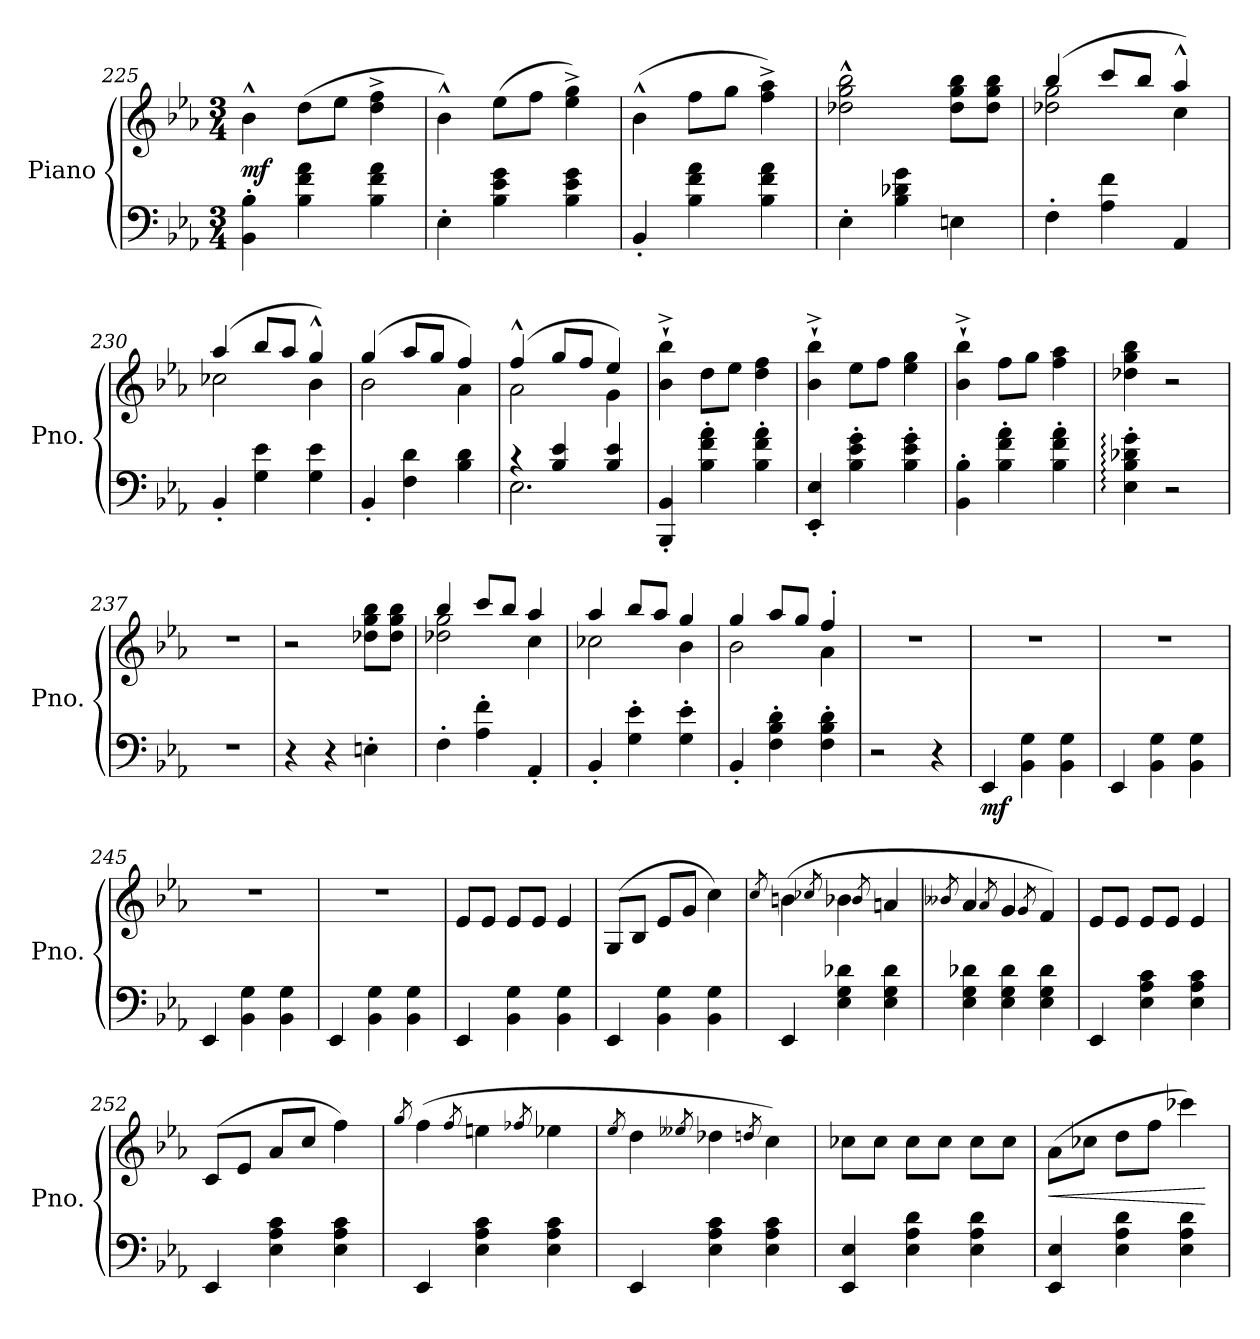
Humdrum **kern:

**kern	**kern	**dynam
*part1	*part1	*part1
*staff2	*staff1	*staff1/2
*I"Piano	*	*
*I'Pno.	*	*
*clefF4	*clefG2	*
*k[b-e-a-]	*k[b-e-a-]	*
*M3/4	*M3/4	*
*MM186	*MM186	*
=225	=225	=225
!	!	!LO:DY:b
4BB-\' 4B-\'	4b-^^\	mf
4B-\ 4f\ 4a-\	(>8dd\L	.
.	8ee-\J	.
4B-\ 4f\ 4a-\	4dd\^ 4ff\^	.
=226	=226	=226
4E-'\	4b-^^\)	.
4B-\ 4e-\ 4g\	(>8ee-\L	.
.	8ff\J	.
4B-\ 4e-\ 4g\	4ee-\^ 4gg\^)	.
=227	=227	=227
4BB-'/	(>4b-^^\	.
4B-\ 4f\ 4a-\	8ff\L	.
.	8gg\J	.
4B-\ 4f\ 4a-\	4ff\^ 4aa-\^)	.
=228	=228	=228
4E-'\	2dd-X\^^ 2gg\^^ 2bb-\^^	.
4B-\ 4d-X\ 4g\	.	.
4En\	8dd-\ 8gg\ 8bb-\L	.
.	8dd-\ 8gg\ 8bb-\J	.
!!LO:LB:g=z
=229	=229	=229
*	*^	*
4F'\	(>4bb-/	2dd-X\ 2gg\	.
4A-\ 4f\	8ccc/L	.	.
.	8bb-/J	.	.
4AA-/	4aa-^^/)	4cc\	.
=230	=230	=230	=230
4BB-'/	(>4aa-/	2cc-X\	.
4G\ 4e-\	8bb-/L	.	.
.	8aa-/J	.	.
4G\ 4e-\	4gg^^/)	4b-\	.
=231	=231	=231	=231
4BB-'/	(>4gg/	2b-\	.
4F\ 4d\	8aa-/L	.	.
.	8gg/J	.	.
4B-\ 4d\	4ff/)	4a-\	.
=232	=232	=232	=232
*^	*	*	*
4r	2.E-\	(>4ff^^/	2a-\	.
4B-/ 4e-/	.	8gg/L	.	.
.	.	8ff/J	.	.
4B-/ 4e-/	.	4ee-/)	4g\	.
*v	*v	*	*	*
*	*v	*v	*
=233	=233	=233
4BBB-/' 4BB-/'	4b-\^` 4bb-\^`	.
4B-\' 4f\' 4a-\'	8dd\L	.
.	8ee-\J	.
4B-\' 4f\' 4a-\'	4dd\ 4ff\	.
=234	=234	=234
4EE-/' 4E-/'	4b-\^` 4bb-\^`	.
4B-\' 4e-\' 4g\'	8ee-\L	.
.	8ff\J	.
4B-\' 4e-\' 4g\'	4ee-\ 4gg\	.
=235	=235	=235
4BB-\' 4B-\'	4b-\^` 4bb-\^`	.
4B-\' 4f\' 4a-\'	8ff\L	.
.	8gg\J	.
4B-\' 4f\' 4a-\'	4ff\ 4aa-\	.
=236	=236	=236
4E-\:' 4B-\:' 4d-X\:' 4g\:'	4dd-X\ 4gg\ 4bb-\	.
2r	2r	.
=237	=237	=237
2.r	2.r	.
!!LO:LB:g=z
=238	=238	=238
4r	2r	.
4r	.	.
4En'\	8dd-X\ 8gg\ 8bb-\L	.
.	8dd-\ 8gg\ 8bb-\J	.
=239	=239	=239
*	*^	*
4F'\	4bb-/	2dd-X\ 2gg\	.
4A-\' 4f\'	8ccc/L	.	.
.	8bb-/J	.	.
4AA-'/	4aa-/	4cc\	.
=240	=240	=240	=240
4BB-'/	4aa-/	2cc-X\	.
4G\' 4e-\'	8bb-/L	.	.
.	8aa-/J	.	.
4G\' 4e-\'	4gg/	4b-\	.
=241	=241	=241	=241
4BB-'/	4gg/	2b-\	.
4F\' 4B-\' 4d\'	8aa-/L	.	.
.	8gg/J	.	.
4F\' 4B-\' 4d\'	4ff'/	4a-\	.
*	*v	*v	*
=242	=242	=242
2r	2.r	.
4r	.	.
=243	=243	=243
!	!	!LO:DY:b=2
4EE-/	2.r	mf
4BB-\ 4G\	.	.
4BB-\ 4G\	.	.
=244	=244	=244
4EE-/	2.r	.
4BB-\ 4G\	.	.
4BB-\ 4G\	.	.
=245	=245	=245
4EE-/	2.r	.
4BB-\ 4G\	.	.
4BB-\ 4G\	.	.
=246	=246	=246
4EE-/	2.r	.
4BB-\ 4G\	.	.
4BB-\ 4G\	.	.
=247	=247	=247
4EE-/	8e-/L	.
.	8e-/J	.
4BB-\ 4G\	8e-/L	.
.	8e-/J	.
4BB-\ 4G\	4e-/	.
!!LO:LB:g=z
=248	=248	=248
4EE-/	(>8G/L	.
.	8B-/J	.
4BB-\ 4G\	8e-/L	.
.	8g/J	.
4BB-\ 4G\	4cc\)	.
=249	=249	=249
.	8qcc/	.
4EE-/	(>4bn\	.
.	8qcc-X/	.
4E-\ 4G\ 4d-X\	4b-X\	.
.	8qb-/	.
4E-\ 4G\ 4d-\	4an/	.
=250	=250	=250
.	8qb--X/	.
4E-\ 4G\ 4d-X\	4a-/	.
.	8qa-/	.
4E-\ 4G\ 4d-\	4g/	.
.	8qg/	.
4E-\ 4G\ 4d-\	4f/)	.
=251	=251	=251
4EE-/	8e-/L	.
.	8e-/J	.
4E-\ 4A-\ 4c\	8e-/L	.
.	8e-/J	.
4E-\ 4A-\ 4c\	4e-/	.
=252	=252	=252
4EE-/	(>8c/L	.
.	8e-/J	.
4E-\ 4A-\ 4c\	8a-/L	.
.	8cc/J	.
4E-\ 4A-\ 4c\	4ff\)	.
=253	=253	=253
.	8qgg/	.
4EE-/	(>4ff\	.
.	8qff/	.
4E-\ 4A-\ 4c\	4een\	.
.	8qff-X/	.
4E-\ 4A-\ 4c\	4ee-X\	.
!!LO:LB:g=z
=254	=254	=254
.	8qee-/	.
4EE-/	4dd\	.
.	8qee--X/	.
4E-\ 4A-\ 4c\	4dd-X\	.
.	8qddn/	.
4E-\ 4A-\ 4c\	4cc\)	.
=255	=255	=255
4EE-/ 4E-/	8cc-X\L	.
.	8cc-\J	.
4E-\ 4A-\ 4d\	8cc-\L	.
.	8cc-\J	.
4E-\ 4A-\ 4d\	8cc-\L	.
.	8cc-\J	.
=256	=256	=256
!	!	!LO:HP:b
4EE-/ 4E-/	(>8a-\L	<
.	8cc-X\J	.
4E-\ 4A-\ 4d\	8dd\L	.
.	8ff\J	.
4E-\ 4A-\ 4d\	4ccc-X\)	.
.	.	[
=	=	=
*-	*-	*-
